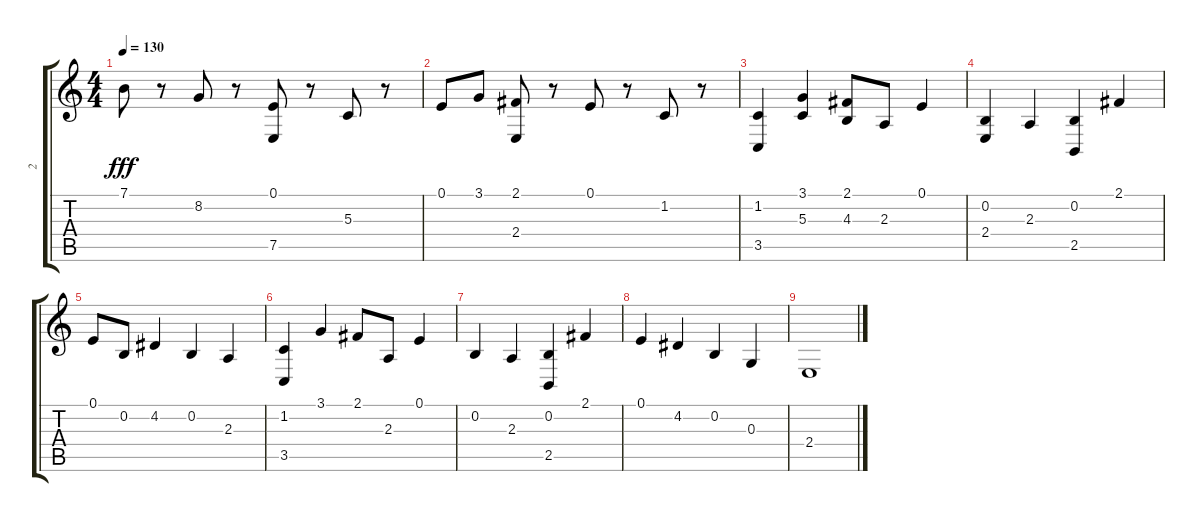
\track ("2" "2") {instrument clarinet}
\staff {score tabs}
\tuning (E4 B3 G3 D3 A2 E2) {hide}
\ts (4 4)
\tempo 130
\clef g2
\ks c
7.1.8{dy fff} r.8 8.2.8 r.8 (0.1 7.5).8 r.8 5.3.8 r.8 |
0.1.8 3.1.8 (2.1 2.4).8 r.8 0.1.8 r.8 1.2.8 r.8 |
(1.2 3.5).4 (3.1 5.3).4 (2.1 4.3).8 2.3.8 0.1.4 |
(0.2 2.4).4 2.3.4 (0.2 2.5).4 2.1.4 |
0.1.8 0.2.8 4.2.4 0.2.4 2.3.4 |
(1.2 3.5).4 3.1.4 2.1.8 2.3.8 0.1.4 |
0.2.4 2.3.4 (0.2 2.5).4 2.1.4 |
0.1.4 4.2.4 0.2.4 0.3.4 |
2.4.1
